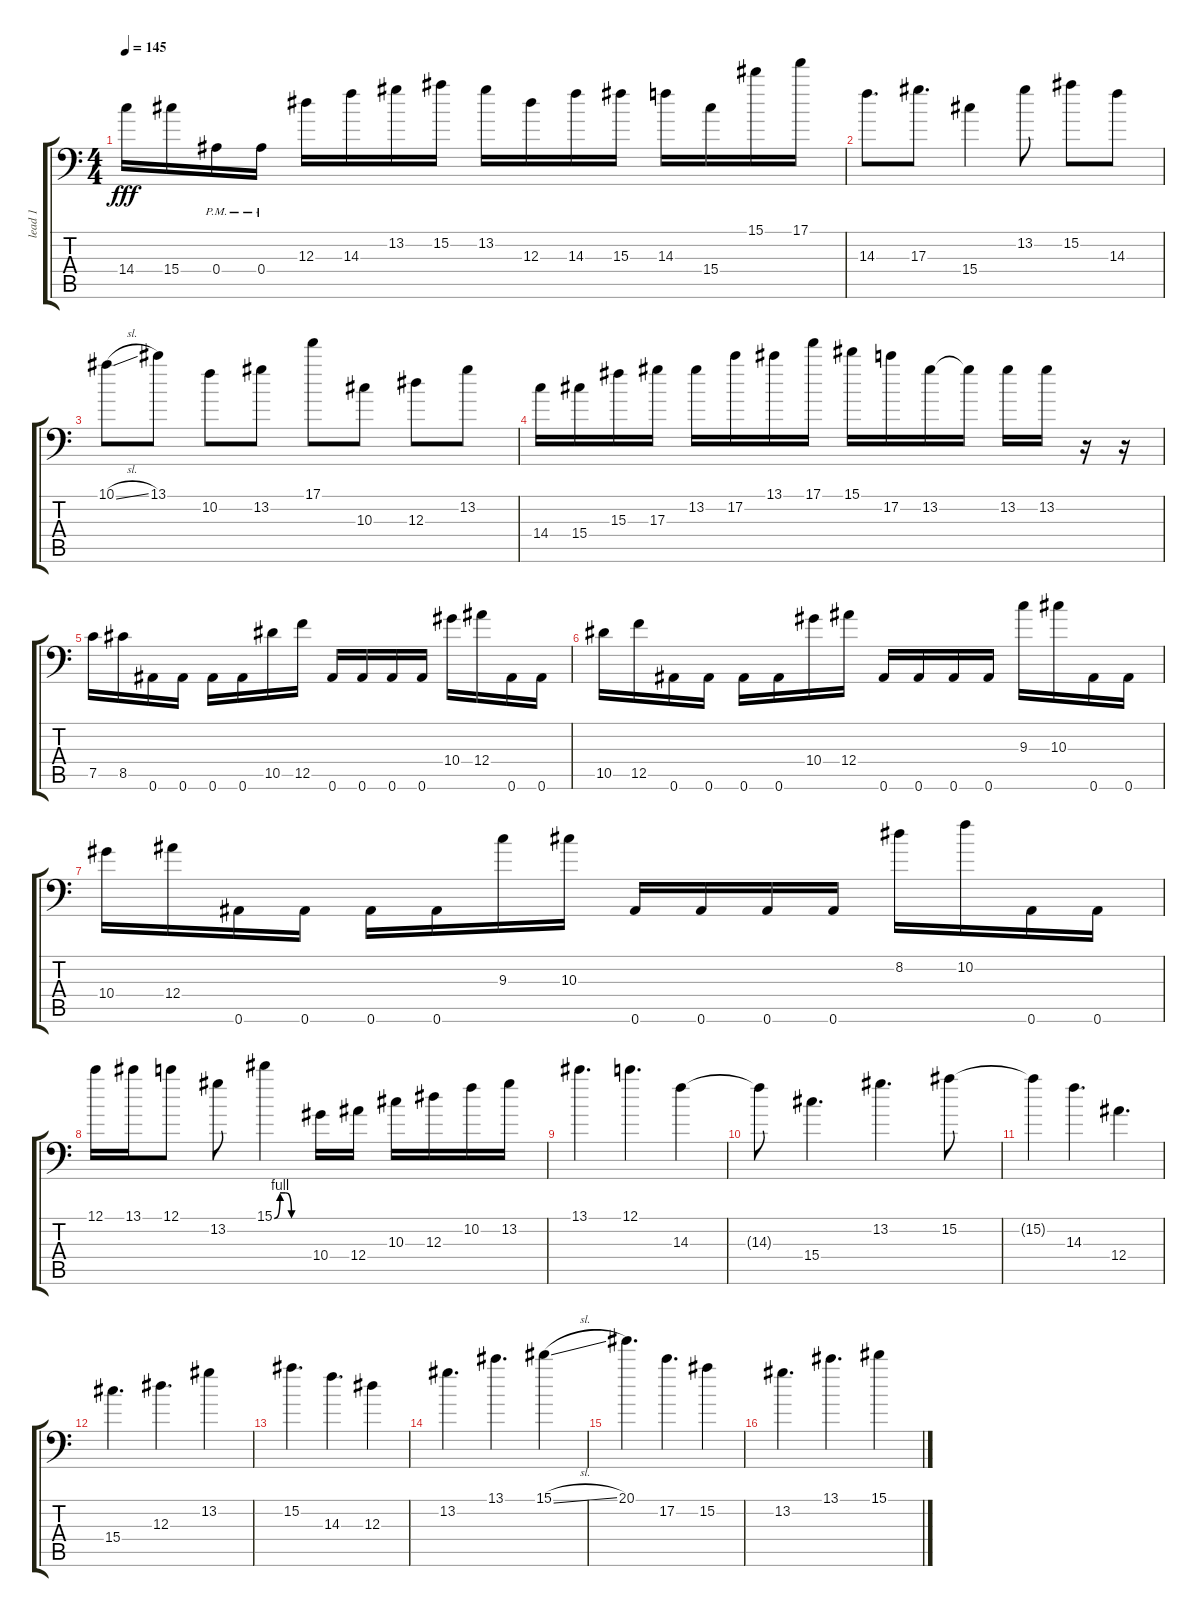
\track ("lead 1" "lead 1") {instrument distortionguitar}
\staff {score tabs}
\tuning (C4 G3 Eb3 Bb2 F2 Bb1) {hide}
\ts (4 4)
\tempo 145
\clef f4
\ks c
14.4.16{dy fff} 15.4.16 0.4{pm}.16 0.4{pm}.16 12.3.16 14.3.16 13.2.16 15.2.16 13.2.16 12.3.16 14.3.16 15.3.16 14.3.16 15.4.16 15.1.16 17.1.16 |
14.3.8{d} 17.3.8{d} 15.4.4 13.2.8 15.2.8 14.3.8 |
10.1{sl}.8 13.1.8 10.2.8 13.2.8 17.1.8 10.3.8 12.3.8 13.2.8 |
14.4.16{balance 16} 15.4.16 15.3.16 17.3.16 13.2.16 17.2.16 13.1.16 17.1.16 15.1.16 17.2.16 13.2.16 13.2{t}.16 13.2.16 13.2.16 r.16 r.16 |
7.5.16 8.5.16 0.6.16 0.6.16 0.6.16 0.6.16 10.5.16 12.5.16 0.6.16 0.6.16 0.6.16 0.6.16 10.4.16 12.4.16 0.6.16 0.6.16 |
10.5.16 12.5.16 0.6.16 0.6.16 0.6.16 0.6.16 10.4.16 12.4.16 0.6.16 0.6.16 0.6.16 0.6.16 9.3.16 10.3.16 0.6.16 0.6.16 |
10.4.16 12.4.16 0.6.16 0.6.16 0.6.16 0.6.16 9.3.16 10.3.16 0.6.16 0.6.16 0.6.16 0.6.16 8.2.16 10.2.16 0.6.16 0.6.16 |
12.1.16 13.1.16 12.1.8 13.2.8 15.1{be (custom 0 0 10 4 20 4 30 0 60 0)}.4 10.4.16 12.4.16 10.3.16 12.3.16 10.2.16 13.2.16 |
13.1.4{d balance 8} 12.1.4{d} 14.3.4 |
14.3{t}.8 15.4.4{d} 13.2.4{d} 15.2.8 |
15.2{t}.4 14.3.4{d} 12.4.4{d} |
15.4.4{d} 12.3.4{d} 13.2.4 |
15.2.4{d} 14.3.4{d} 12.3.4 |
13.2.4{d} 13.1.4{d} 15.1{sl}.4 |
20.1.4{d} 17.2.4{d} 15.2.4 |
13.2.4{d} 13.1.4{d} 15.1.4
